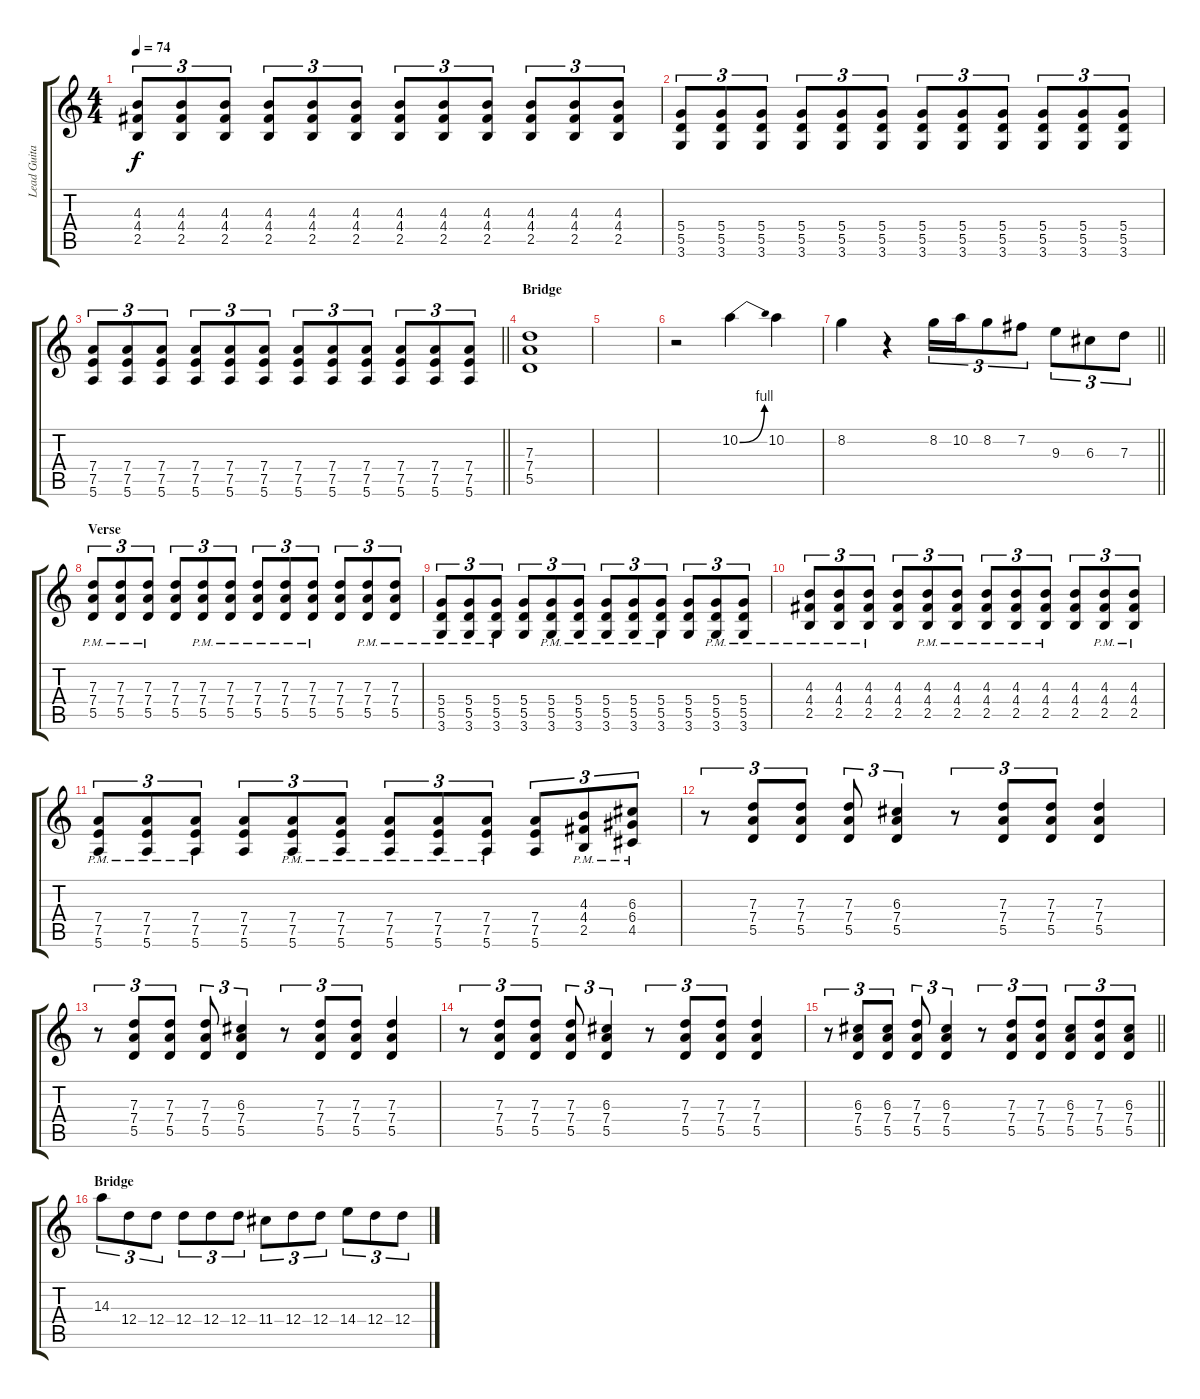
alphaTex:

\track ("Lead Guitar" "Lead Guita") {instrument distortionguitar}
\staff {score tabs}
\tuning (E4 B3 G3 D3 A2 E2) {hide}
\ts (4 4)
\tempo 74
\clef g2
\ks c
(4.3 4.4 2.5).8{tu (3 2) dy f} (4.3 4.4 2.5).8{tu (3 2)} (4.3 4.4 2.5).8{tu (3 2)} (4.3 4.4 2.5).8{tu (3 2)} (4.3 4.4 2.5).8{tu (3 2)} (4.3 4.4 2.5).8{tu (3 2)} (4.3 4.4 2.5).8{tu (3 2)} (4.3 4.4 2.5).8{tu (3 2)} (4.3 4.4 2.5).8{tu (3 2)} (4.3 4.4 2.5).8{tu (3 2)} (4.3 4.4 2.5).8{tu (3 2)} (4.3 4.4 2.5).8{tu (3 2)} |
(5.4 5.5 3.6).8{tu (3 2)} (5.4 5.5 3.6).8{tu (3 2)} (5.4 5.5 3.6).8{tu (3 2)} (5.4 5.5 3.6).8{tu (3 2)} (5.4 5.5 3.6).8{tu (3 2)} (5.4 5.5 3.6).8{tu (3 2)} (5.4 5.5 3.6).8{tu (3 2)} (5.4 5.5 3.6).8{tu (3 2)} (5.4 5.5 3.6).8{tu (3 2)} (5.4 5.5 3.6).8{tu (3 2)} (5.4 5.5 3.6).8{tu (3 2)} (5.4 5.5 3.6).8{tu (3 2)} |
\barLineRight lightlight
(7.4 7.5 5.6).8{tu (3 2)} (7.4 7.5 5.6).8{tu (3 2)} (7.4 7.5 5.6).8{tu (3 2)} (7.4 7.5 5.6).8{tu (3 2)} (7.4 7.5 5.6).8{tu (3 2)} (7.4 7.5 5.6).8{tu (3 2)} (7.4 7.5 5.6).8{tu (3 2)} (7.4 7.5 5.6).8{tu (3 2)} (7.4 7.5 5.6).8{tu (3 2)} (7.4 7.5 5.6).8{tu (3 2)} (7.4 7.5 5.6).8{tu (3 2)} (7.4 7.5 5.6).8{tu (3 2)} |
\section ("" "Bridge")
(7.3 7.4 5.5).1 |
|
r.2 10.2{be (bend 0 0 60 4)}.4 10.2.4 |
\barLineRight lightlight
8.2.4 r.4 8.2.16{tu (3 2)} 10.2.16{tu (3 2)} 8.2.8{tu (3 2)} 7.2.8{tu (3 2)} 9.3.8{tu (3 2)} 6.3.8{tu (3 2)} 7.3.8{tu (3 2)} |
\section ("" "Verse")
(7.3{pm} 7.4{pm} 5.5{pm}).8{tu (3 2)} (7.3{pm} 7.4{pm} 5.5{pm}).8{tu (3 2)} (7.3{pm} 7.4{pm} 5.5{pm}).8{tu (3 2)} (7.3 7.4 5.5).8{tu (3 2)} (7.3{pm} 7.4{pm} 5.5{pm}).8{tu (3 2)} (7.3{pm} 7.4{pm} 5.5{pm}).8{tu (3 2)} (7.3{pm} 7.4{pm} 5.5{pm}).8{tu (3 2)} (7.3{pm} 7.4{pm} 5.5{pm}).8{tu (3 2)} (7.3{pm} 7.4{pm} 5.5{pm}).8{tu (3 2)} (7.3 7.4 5.5).8{tu (3 2)} (7.3{pm} 7.4{pm} 5.5{pm}).8{tu (3 2)} (7.3{pm} 7.4{pm} 5.5{pm}).8{tu (3 2)} |
(5.4{pm} 5.5{pm} 3.6{pm}).8{tu (3 2)} (5.4{pm} 5.5{pm} 3.6{pm}).8{tu (3 2)} (5.4{pm} 5.5{pm} 3.6{pm}).8{tu (3 2)} (5.4 5.5 3.6).8{tu (3 2)} (5.4{pm} 5.5{pm} 3.6{pm}).8{tu (3 2)} (5.4{pm} 5.5{pm} 3.6{pm}).8{tu (3 2)} (5.4{pm} 5.5{pm} 3.6{pm}).8{tu (3 2)} (5.4{pm} 5.5{pm} 3.6{pm}).8{tu (3 2)} (5.4{pm} 5.5{pm} 3.6{pm}).8{tu (3 2)} (5.4 5.5 3.6).8{tu (3 2)} (5.4{pm} 5.5{pm} 3.6{pm}).8{tu (3 2)} (5.4{pm} 5.5{pm} 3.6{pm}).8{tu (3 2)} |
(4.3{pm} 4.4{pm} 2.5{pm}).8{tu (3 2)} (4.3{pm} 4.4{pm} 2.5{pm}).8{tu (3 2)} (4.3{pm} 4.4{pm} 2.5{pm}).8{tu (3 2)} (4.3 4.4 2.5).8{tu (3 2)} (4.3{pm} 4.4{pm} 2.5{pm}).8{tu (3 2)} (4.3{pm} 4.4{pm} 2.5{pm}).8{tu (3 2)} (4.3{pm} 4.4{pm} 2.5{pm}).8{tu (3 2)} (4.3{pm} 4.4{pm} 2.5{pm}).8{tu (3 2)} (4.3{pm} 4.4{pm} 2.5{pm}).8{tu (3 2)} (4.3 4.4 2.5).8{tu (3 2)} (4.3{pm} 4.4{pm} 2.5{pm}).8{tu (3 2)} (4.3{pm} 4.4{pm} 2.5{pm}).8{tu (3 2)} |
(7.4{pm} 7.5{pm} 5.6{pm}).8{tu (3 2)} (7.4{pm} 7.5{pm} 5.6{pm}).8{tu (3 2)} (7.4{pm} 7.5{pm} 5.6{pm}).8{tu (3 2)} (7.4 7.5 5.6).8{tu (3 2)} (7.4{pm} 7.5{pm} 5.6{pm}).8{tu (3 2)} (7.4{pm} 7.5{pm} 5.6{pm}).8{tu (3 2)} (7.4{pm} 7.5{pm} 5.6{pm}).8{tu (3 2)} (7.4{pm} 7.5{pm} 5.6{pm}).8{tu (3 2)} (7.4{pm} 7.5{pm} 5.6{pm}).8{tu (3 2)} (7.4 7.5 5.6).8{tu (3 2)} (4.3 4.4{pm} 2.5{pm}).8{tu (3 2)} (6.3 6.4{pm} 4.5{pm}).8{tu (3 2)} |
r.8{tu (3 2)} (7.3 7.4 5.5).8{tu (3 2)} (7.3 7.4 5.5).8{tu (3 2)} (7.3 7.4 5.5).8{tu (3 2)} (6.3 7.4 5.5).4{tu (3 2)} r.8{tu (3 2)} (7.3 7.4 5.5).8{tu (3 2)} (7.3 7.4 5.5).8{tu (3 2)} (7.3 7.4 5.5).4 |
r.8{tu (3 2)} (7.3 7.4 5.5).8{tu (3 2)} (7.3 7.4 5.5).8{tu (3 2)} (7.3 7.4 5.5).8{tu (3 2)} (6.3 7.4 5.5).4{tu (3 2)} r.8{tu (3 2)} (7.3 7.4 5.5).8{tu (3 2)} (7.3 7.4 5.5).8{tu (3 2)} (7.3 7.4 5.5).4 |
r.8{tu (3 2)} (7.3 7.4 5.5).8{tu (3 2)} (7.3 7.4 5.5).8{tu (3 2)} (7.3 7.4 5.5).8{tu (3 2)} (6.3 7.4 5.5).4{tu (3 2)} r.8{tu (3 2)} (7.3 7.4 5.5).8{tu (3 2)} (7.3 7.4 5.5).8{tu (3 2)} (7.3 7.4 5.5).4 |
\barLineRight lightlight
r.8{tu (3 2)} (6.3 7.4 5.5).8{tu (3 2)} (6.3 7.4 5.5).8{tu (3 2)} (7.3 7.4 5.5).8{tu (3 2)} (6.3 7.4 5.5).4{tu (3 2)} r.8{tu (3 2)} (7.3 7.4 5.5).8{tu (3 2)} (7.3 7.4 5.5).8{tu (3 2)} (6.3 7.4 5.5).8{tu (3 2)} (7.3 7.4 5.5).8{tu (3 2)} (6.3 7.4 5.5).8{tu (3 2)} |
\section ("" "Bridge")
14.3.8{tu (3 2)} 12.4.8{tu (3 2)} 12.4.8{tu (3 2)} 12.4.8{tu (3 2)} 12.4.8{tu (3 2)} 12.4.8{tu (3 2)} 11.4.8{tu (3 2)} 12.4.8{tu (3 2)} 12.4.8{tu (3 2)} 14.4.8{tu (3 2)} 12.4.8{tu (3 2)} 12.4.8{tu (3 2)}
